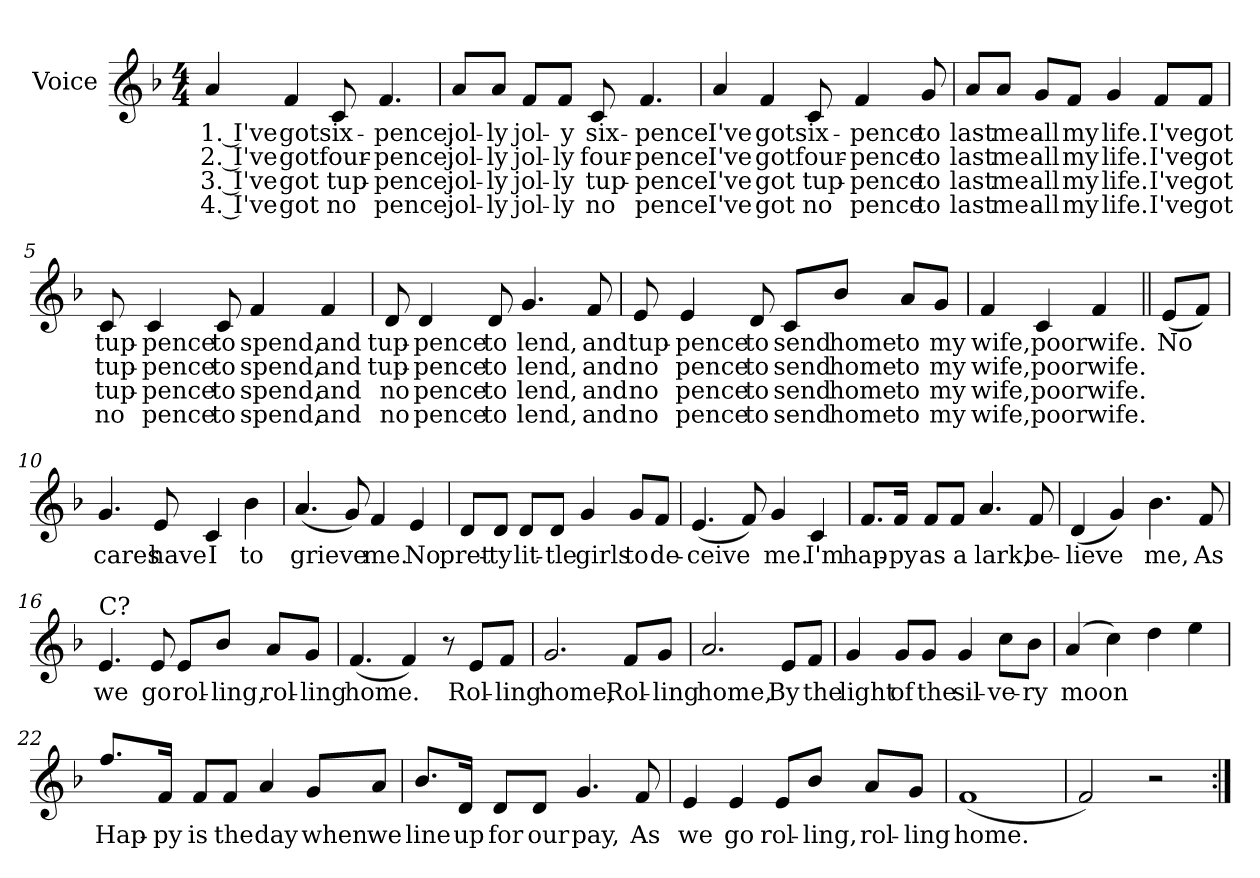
**kern	**text	**text	**text	**text
*part1	*part1	*part1	*part1	*part1
*staff1	*staff1	*staff1	*staff1	*staff1
*I"Voice	*	*	*	*
*I'Vo.	*	*	*	*
*clefG2	*	*	*	*
*k[b-]	*	*	*	*
*F:	*	*	*	*
*M4/4	*	*	*	*
=1	=1	=1	=1	=1
4a/	1. I've	2. I've	3. I've	4. I've
4f/	got	got	got	got
8c/	six-	four-	tup-	no
4.f/	-pence,	-pence,	-pence,	pence,
=2	=2	=2	=2	=2
8a/L	jol-	jol-	jol-	jol-
8a/J	-ly	-ly	-ly	-ly
8f/L	jol-	jol-	jol-	jol-
8f/J	-y	-ly	-ly	-ly
8c/	six-	four-	tup-	no
4.f/	-pence.	-pence.	-pence.	pence.
=3	=3	=3	=3	=3
4a/	I've	I've	I've	I've
4f/	got	got	got	got
8c/	six-	four-	tup-	no
4f/	-pence	-pence	-pence	pence
8g/	to	to	to	to
=4	=4	=4	=4	=4
8a/L	last	last	last	last
8a/J	me	me	me	me
8g/L	all	all	all	all
8f/J	my	my	my	my
4g/	life.	life.	life.	life.
8f/L	I've	I've	I've	I've
8f/J	got	got	got	got
!!LO:LB:g=z
=5	=5	=5	=5	=5
8c/	tup-	tup-	tup-	no
4c/	-pence	-pence	-pence	pence
8c/	to	to	to	to
4f/	spend,	spend,	spend,	spend,
4f/	and	and	and	and
=6	=6	=6	=6	=6
8d/	tup-	tup-	no	no
4d/	-pence	-pence	pence	pence
8d/	to	to	to	to
4.g/	lend,	lend,	lend,	lend,
8f/	and	and	and	and
=7	=7	=7	=7	=7
8e/	tup-	no	no	no
4e/	-pence	pence	pence	pence
8d/	to	to	to	to
8c/L	send	send	send	send
8b-/J	home	home	home	home
8a/L	to	to	to	to
8g/J	my	my	my	my
=8	=8	=8	=8	=8
4f/	wife,	wife,	wife,	wife,
4c/	poor	poor	poor	poor
4f/	wife.	wife.	wife.	wife.
!!LO:LB:g=z
=9||	=9||	=9||	=9||	=9||
(8e/L	No	.	.	.
8f/J)	.	.	.	.
=10	=10	=10	=10	=10
4.g/	cares	.	.	.
8e/	have	.	.	.
4c/	I	.	.	.
4b-\	to	.	.	.
=11	=11	=11	=11	=11
(4.a/	grieve	.	.	.
8g/)	.	.	.	.
4f/	me.	.	.	.
4e/	No	.	.	.
=12	=12	=12	=12	=12
8d/L	pret-	.	.	.
8d/J	-ty	.	.	.
8d/L	lit-	.	.	.
8d/J	-tle	.	.	.
4g/	girls	.	.	.
8g/L	to	.	.	.
8f/J	de-	.	.	.
=13	=13	=13	=13	=13
(4.e/	-ceive	.	.	.
8f/)	.	.	.	.
4g/	me.	.	.	.
4c/	I'm	.	.	.
!!LO:LB:g=z
=14	=14	=14	=14	=14
8.f/L	hap-	.	.	.
16f/Jk	-py	.	.	.
8f/L	as	.	.	.
8f/J	a	.	.	.
4.a/	lark,	.	.	.
8f/	be-	.	.	.
=15	=15	=15	=15	=15
(4d/	-lieve	.	.	.
4g/)	.	.	.	.
4.b-\	me,	.	.	.
8f/	As	.	.	.
=16	=16	=16	=16	=16
!LO:TX:a:t=C?	!	!	!	!
4.e/	we	.	.	.
8e/	go	.	.	.
8e/L	rol-	.	.	.
8b-/J	-ling,	.	.	.
8a/L	rol-	.	.	.
8g/J	-ling	.	.	.
=17	=17	=17	=17	=17
(4.f/	home.	.	.	.
4f/)	.	.	.	.
8r	.	.	.	.
8e/L	Rol-	.	.	.
8f/J	-ling	.	.	.
!!LO:LB:g=z
=18	=18	=18	=18	=18
2.g/	home,	.	.	.
8f/L	Rol-	.	.	.
8g/J	-ling	.	.	.
=19	=19	=19	=19	=19
2.a/	home,	.	.	.
8e/L	By	.	.	.
8f/J	the	.	.	.
=20	=20	=20	=20	=20
4g/	light	.	.	.
8g/L	of	.	.	.
8g/J	the	.	.	.
4g/	sil-	.	.	.
8cc\L	-ve-	.	.	.
8b-\J	-ry	.	.	.
=21	=21	=21	=21	=21
(4a/	moon	.	.	.
4cc\)	.	.	.	.
4dd\	.	.	.	.
4ee\	.	.	.	.
=22	=22	=22	=22	=22
8.ff/L	Hap-	.	.	.
16f/Jk	-py	.	.	.
8f/L	is	.	.	.
8f/J	the	.	.	.
4a/	day	.	.	.
8g/L	when	.	.	.
8a/J	we	.	.	.
!!LO:LB:g=z
=23	=23	=23	=23	=23
8.b-/L	line	.	.	.
16d/Jk	up	.	.	.
8d/L	for	.	.	.
8d/J	our	.	.	.
4.g/	pay,	.	.	.
8f/	As	.	.	.
=24	=24	=24	=24	=24
4e/	we	.	.	.
4e/	go	.	.	.
8e/L	rol-	.	.	.
8b-/J	-ling,	.	.	.
8a/L	rol-	.	.	.
8g/J	-ling	.	.	.
=25	=25	=25	=25	=25
(1f	home.	.	.	.
=26	=26	=26	=26	=26
2f/)	.	.	.	.
2r	.	.	.	.
=:|!	=:|!	=:|!	=:|!	=:|!
*-	*-	*-	*-	*-
